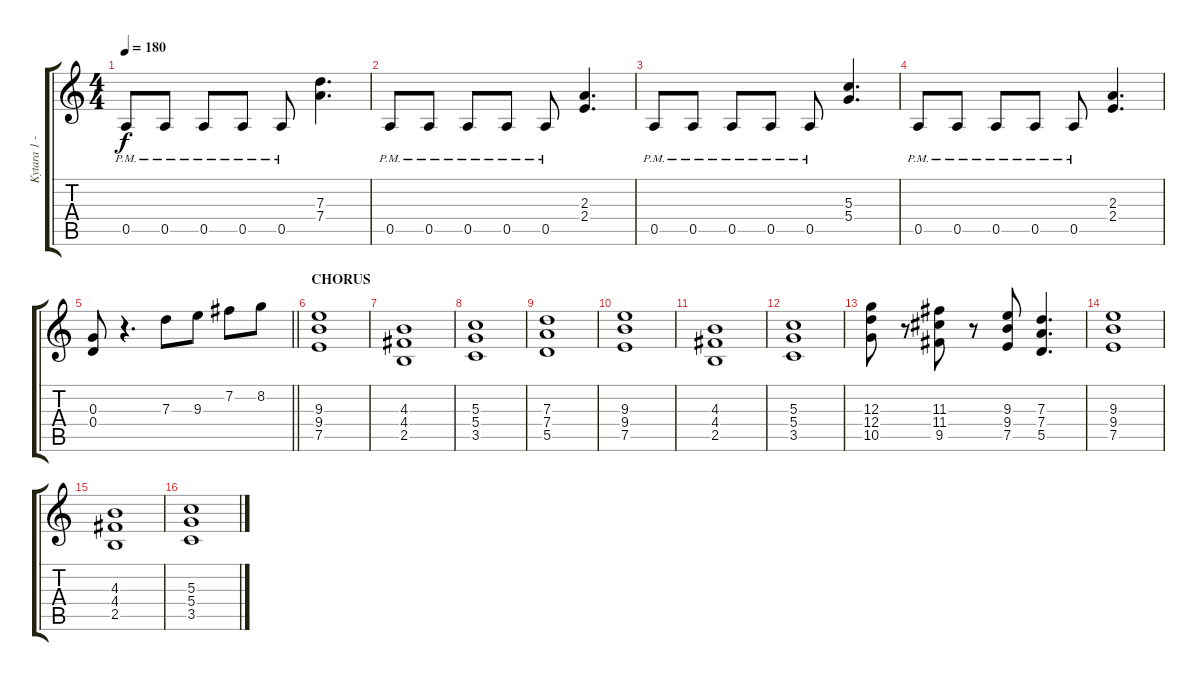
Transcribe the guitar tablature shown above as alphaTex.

\track ("Kytara 1 - Lead" "Kytara 1 -") {instrument overdrivenguitar}
\staff {score tabs}
\tuning (E4 B3 G3 D3 A2 E2) {hide}
\ts (4 4)
\tempo 180
\clef g2
\ks c
0.5{pm}.8{dy f} 0.5{pm}.8 0.5{pm}.8 0.5{pm}.8 0.5{pm}.8 (7.3 7.4).4{d} |
0.5{pm}.8 0.5{pm}.8 0.5{pm}.8 0.5{pm}.8 0.5{pm}.8 (2.3 2.4).4{d} |
0.5{pm}.8 0.5{pm}.8 0.5{pm}.8 0.5{pm}.8 0.5{pm}.8 (5.3 5.4).4{d} |
0.5{pm}.8 0.5{pm}.8 0.5{pm}.8 0.5{pm}.8 0.5{pm}.8 (2.3 2.4).4{d} |
\barLineRight lightlight
(0.3 0.4).8 r.4{d} 7.3.8 9.3.8 7.2.8 8.2.8 |
\section ("" "CHORUS")
(9.3 9.4 7.5).1 |
(4.3 4.4 2.5).1 |
(5.3 5.4 3.5).1 |
(7.3 7.4 5.5).1 |
(9.3 9.4 7.5).1 |
(4.3 4.4 2.5).1 |
(5.3 5.4 3.5).1 |
(12.3 12.4 10.5).8 r.8 (11.3 11.4 9.5).8 r.8 (9.3 9.4 7.5).8 (7.3 7.4 5.5).4{d} |
(9.3 9.4 7.5).1 |
(4.3 4.4 2.5).1 |
(5.3 5.4 3.5).1
